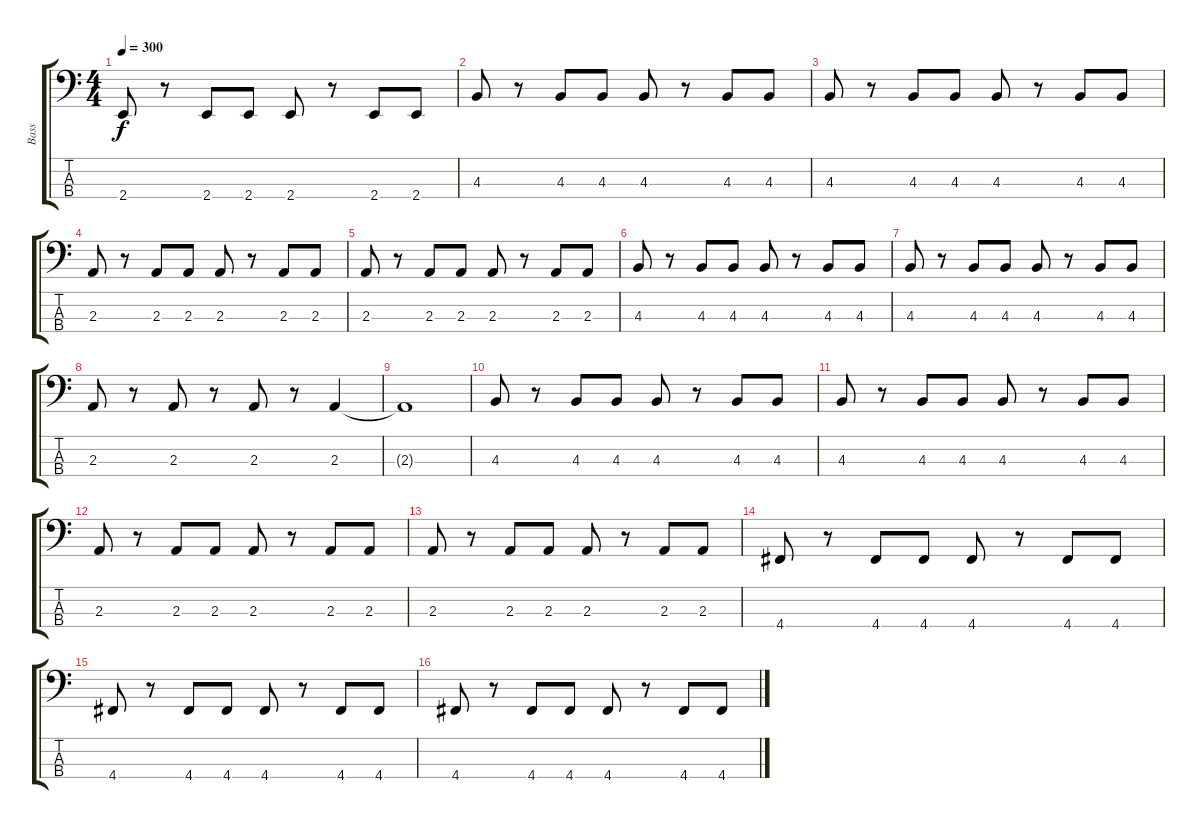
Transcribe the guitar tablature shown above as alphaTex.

\track ("Bass" "Bass") {instrument electricbasspick}
\staff {score tabs}
\tuning (F2 C2 G1 D1) {hide}
\ts (4 4)
\tempo 300
\clef f4
\ks c
2.4.8{dy f} r.8 2.4.8 2.4.8 2.4.8 r.8 2.4.8 2.4.8 |
4.3.8 r.8 4.3.8 4.3.8 4.3.8 r.8 4.3.8 4.3.8 |
4.3.8 r.8 4.3.8 4.3.8 4.3.8 r.8 4.3.8 4.3.8 |
2.3.8 r.8 2.3.8 2.3.8 2.3.8 r.8 2.3.8 2.3.8 |
2.3.8 r.8 2.3.8 2.3.8 2.3.8 r.8 2.3.8 2.3.8 |
4.3.8 r.8 4.3.8 4.3.8 4.3.8 r.8 4.3.8 4.3.8 |
4.3.8 r.8 4.3.8 4.3.8 4.3.8 r.8 4.3.8 4.3.8 |
2.3.8 r.8 2.3.8 r.8 2.3.8 r.8 2.3.4 |
2.3{t}.1 |
4.3.8 r.8 4.3.8 4.3.8 4.3.8 r.8 4.3.8 4.3.8 |
4.3.8 r.8 4.3.8 4.3.8 4.3.8 r.8 4.3.8 4.3.8 |
2.3.8 r.8 2.3.8 2.3.8 2.3.8 r.8 2.3.8 2.3.8 |
2.3.8 r.8 2.3.8 2.3.8 2.3.8 r.8 2.3.8 2.3.8 |
4.4.8 r.8 4.4.8 4.4.8 4.4.8 r.8 4.4.8 4.4.8 |
4.4.8 r.8 4.4.8 4.4.8 4.4.8 r.8 4.4.8 4.4.8 |
4.4.8 r.8 4.4.8 4.4.8 4.4.8 r.8 4.4.8 4.4.8
